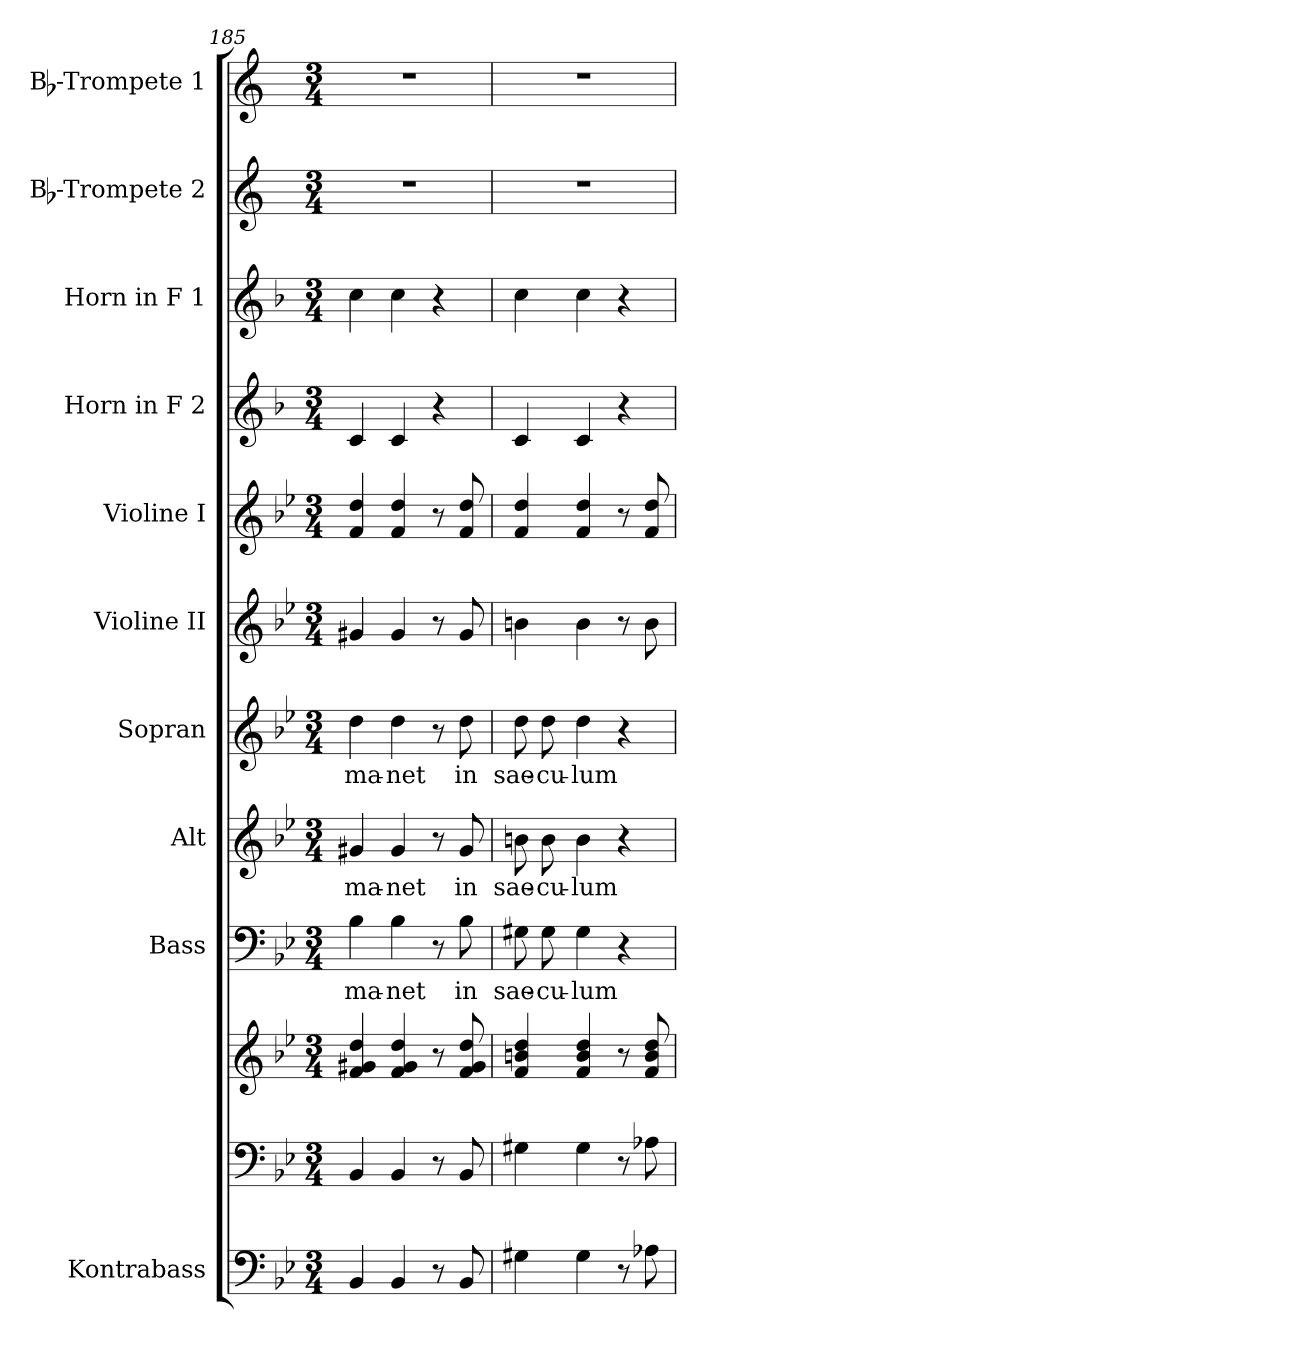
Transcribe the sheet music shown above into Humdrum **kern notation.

**kern	**kern	**kern	**kern	**text	**kern	**text	**kern	**text	**kern	**kern	**kern	**kern	**kern	**kern
*part11	*part10	*part10	*part9	*part9	*part8	*part8	*part7	*part7	*part6	*part5	*part4	*part3	*part2	*part1
*staff12	*staff11	*staff10	*staff9	*staff9	*staff8	*staff8	*staff7	*staff7	*staff6	*staff5	*staff4	*staff3	*staff2	*staff1
*I"Kontrabass	*	*	*I"Bass	*	*I"Alt	*	*I"Sopran	*	*I"Violine II	*I"Violine I	*I"Horn in F 2	*I"Horn in F 1	*I"Bb-Trompete 2	*I"Bb-Trompete 1
*I'Kb.	*	*	*I'B.	*	*I'A.	*	*I'S.	*	*I'Vl. II	*I'Vl. I	*	*	*I'Bb Trp. 2	*I'Bb Trp. 1
*clefF4	*clefF4	*clefG2	*clefF4	*	*clefG2	*	*clefG2	*	*clefG2	*clefG2	*clefG2	*clefG2	*clefG2	*clefG2
*ITrd7c12	*	*	*	*	*	*	*	*	*	*	*ITrd4c7	*ITrd4c7	*ITrd1c2	*ITrd1c2
*k[b-e-]	*k[b-e-]	*k[b-e-]	*k[b-e-]	*	*k[b-e-]	*	*k[b-e-]	*	*k[b-e-]	*k[b-e-]	*k[b-e-]	*k[b-e-]	*k[b-e-]	*k[b-e-]
*B-:	*B-:	*B-:	*B-:	*	*B-:	*	*B-:	*	*B-:	*B-:	*B-:	*B-:	*B-:	*B-:
*M3/4	*M3/4	*M3/4	*M3/4	*	*M3/4	*	*M3/4	*	*M3/4	*M3/4	*M3/4	*M3/4	*M3/4	*M3/4
=185	=185	=185	=185	=185	=185	=185	=185	=185	=185	=185	=185	=185	=185	=185
!	!	!	!	!LO:LY:b	!	!LO:LY:b	!	!LO:LY:b	!	!	!	!	!	!
4BBB-/	4BB-/	4f/ 4g#X/ 4dd/	4B-\	ma-	4g#X/	ma-	4dd\	ma-	4g#X/	4f/ 4dd/	4F/	4f\	2.r	2.r
!	!	!	!	!LO:LY:b	!	!LO:LY:b	!	!LO:LY:b	!	!	!	!	!	!
4BBB-/	4BB-/	4f/ 4g#/ 4dd/	4B-\	-net	4g#/	-net	4dd\	-net	4g#/	4f/ 4dd/	4F/	4f\	.	.
8r	8r	8r	8r	.	8r	.	8r	.	8r	8r	4r	4r	.	.
!	!	!	!	!LO:LY:b	!	!LO:LY:b	!	!LO:LY:b	!	!	!	!	!	!
8BBB-/	8BB-/	8f/ 8g#/ 8dd/	8B-\	in	8g#/	in	8dd\	in	8g#/	8f/ 8dd/	.	.	.	.
=186	=186	=186	=186	=186	=186	=186	=186	=186	=186	=186	=186	=186	=186	=186
!	!	!	!	!LO:LY:b	!	!LO:LY:b	!	!LO:LY:b	!	!	!	!	!	!
4GG#X\	4G#X\	4f/ 4bn/ 4dd/	8G#X\	sae-	8bn\	sae-	8dd\	sae-	4bn\	4f/ 4dd/	4F/	4f\	2.r	2.r
!	!	!	!	!LO:LY:b	!	!LO:LY:b	!	!LO:LY:b	!	!	!	!	!	!
.	.	.	8G#\	-cu-	8b\	-cu-	8dd\	-cu-	.	.	.	.	.	.
!	!	!	!	!LO:LY:b	!	!LO:LY:b	!	!LO:LY:b	!	!	!	!	!	!
4GG#\	4G#\	4f/ 4b/ 4dd/	4G#\	-lum	4b\	-lum	4dd\	-lum	4b\	4f/ 4dd/	4F/	4f\	.	.
8r	8r	8r	4r	.	4r	.	4r	.	8r	8r	4r	4r	.	.
8AA-X\	8A-X\	8f/ 8b/ 8dd/	.	.	.	.	.	.	8b\	8f/ 8dd/	.	.	.	.
=	=	=	=	=	=	=	=	=	=	=	=	=	=	=
*-	*-	*-	*-	*-	*-	*-	*-	*-	*-	*-	*-	*-	*-	*-
